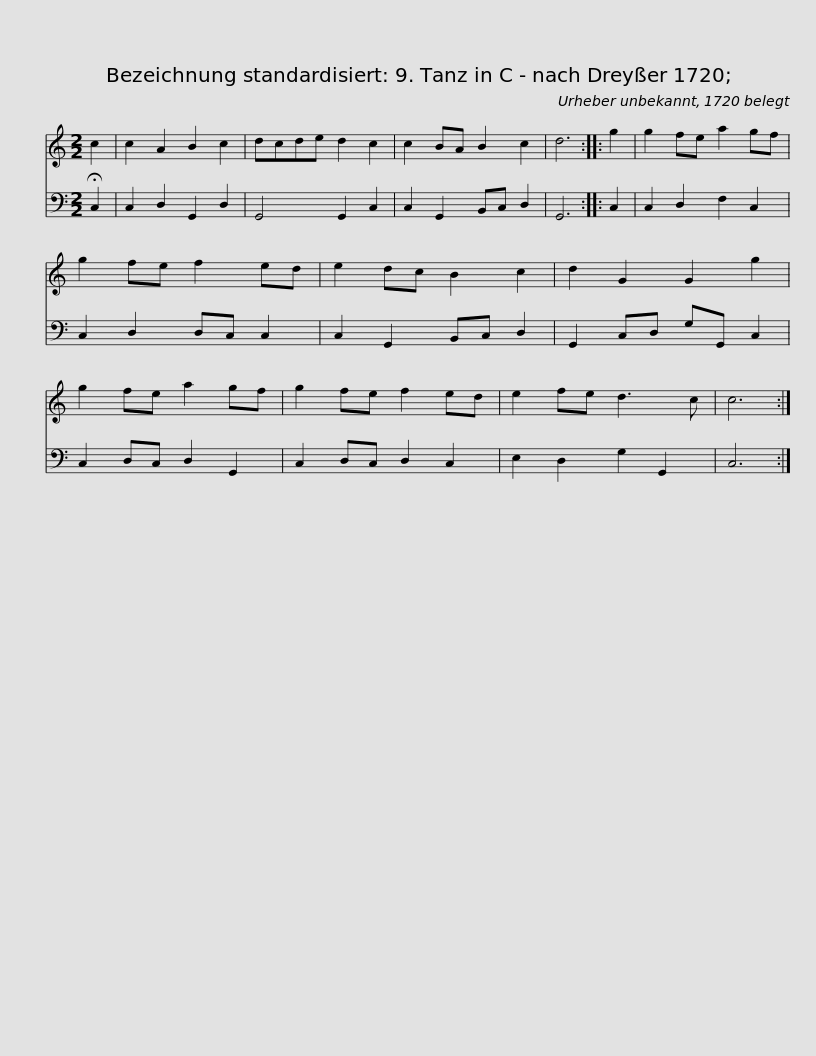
X:1
%%score 1 2
L:1/8
M:2/2
I:linebreak $
K:C
V:1 treble
V:2 bass
V:1
 c2 | c2 A2 B2 c2 | dcde d2 c2 | c2 BA B2 c2 | d6 :: %5
 g2 | g2 fe a2 gf | g2 fe f2 ed | e2 dc B2 c2 |$ d2 G2 G2 g2 | %10
 g2 fe a2 gf | g2 fe f2 ed | e2 fe d3 c | c6 :| %14
V:2
 !fermata!C,2 | C,2 D,2 G,,2 D,2 | G,,4 G,,2 C,2 | C,2 G,,2 B,,C, D,2 | G,,6 :: %5
 C,2 | C,2 D,2 F,2 C,2 | C,2 D,2 D,C, C,2 | C,2 G,,2 B,,C, D,2 |$ G,,2 C,D, G,G,, C,2 | %10
 C,2 D,C, D,2 G,,2 | C,2 D,C, D,2 C,2 | E,2 D,2 G,2 G,,2 | C,6 :| %14
